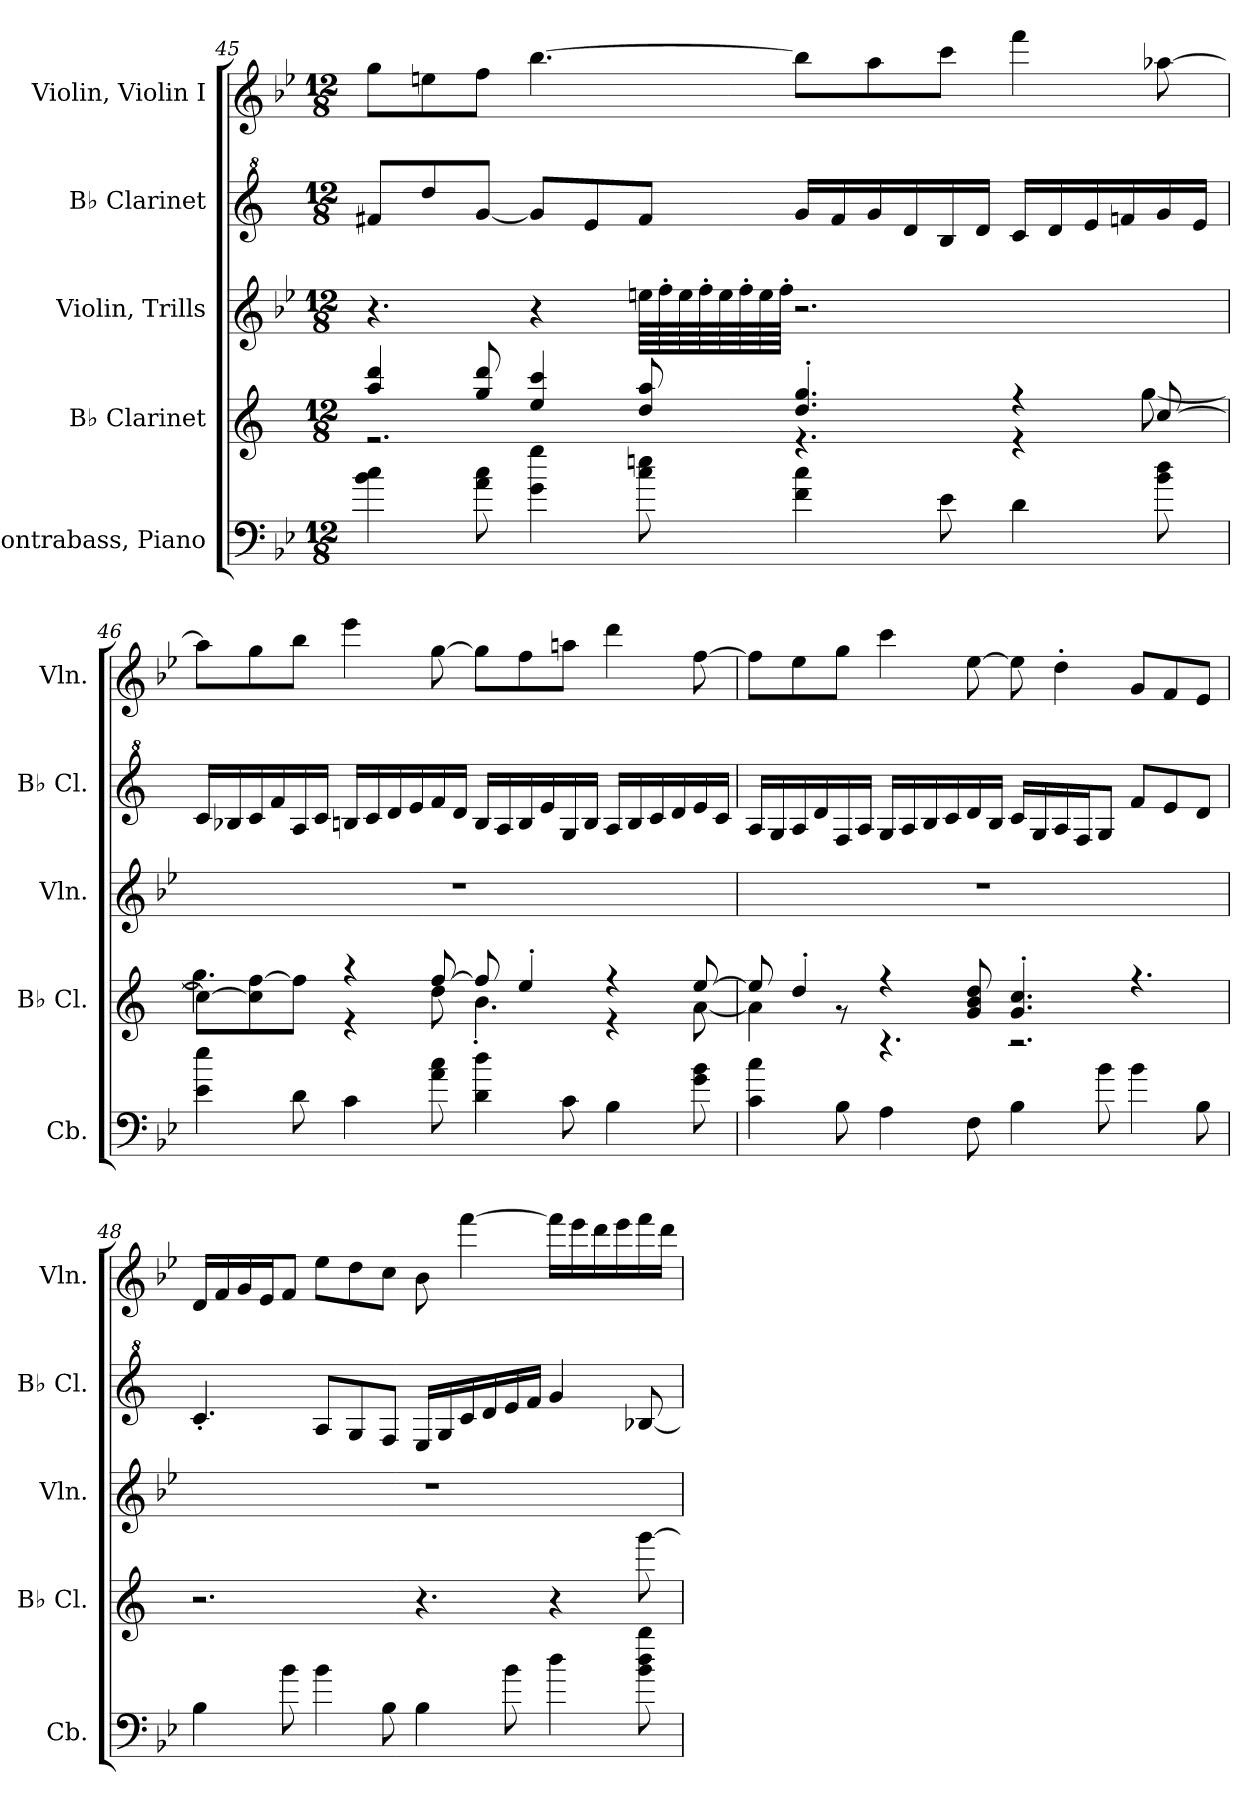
**kern	**kern	**kern	**kern	**kern
*part5	*part4	*part3	*part2	*part1
*staff5	*staff4	*staff3	*staff2	*staff1
*I"Contrabass, Piano	*I"B♭ Clarinet	*I"Violin, Trills	*I"B♭ Clarinet	*I"Violin, Violin I
*I'Cb.	*I'B♭ Cl.	*I'Vln.	*I'B♭ Cl.	*I'Vln.
!!LO:LB:g=z
*clefF4	*clefG2	*clefG2	*clefG^2	*clefG2
*ITrd7c12	*ITrd1c2	*	*ITrd1c2	*
*k[b-e-]	*k[b-e-]	*k[b-e-]	*k[b-e-]	*k[b-e-]
*M12/8	*M12/8	*M12/8	*M12/8	*M12/8
=45	=45	=45	=45	=45
*	*^	*	*	*
4B-\ 4c\	4gg/ 4ccc/	2.r	4.r	8een/L	8gg\L
.	.	.	.	8ccc/	8een\
8A\ 8c\	8ff/ 8ccc/	.	.	[8ff/J	8ff\J
4G\ 4g\	4dd/ 4bb-/	.	4r	8ff/L]	[4.bb-\
.	.	.	.	8dd/	.
8c\ 8en\	8cc/ 8gg/	.	64een\LLLL	8ee/J	.
.	.	.	64ff'\	.	.
.	.	.	64ee\	.	.
.	.	.	64ff'\	.	.
.	.	.	64ee\	.	.
.	.	.	64ff'\	.	.
.	.	.	64ee\	.	.
.	.	.	64ff'\JJJJ	.	.
4F\ 4c\	4.cc/' 4.ff/'	4.r	2.r	16ff/LL	8bb-\L]
.	.	.	.	16ee/	.
.	.	.	.	16ff/	8aa\
.	.	.	.	16cc/	.
8E-\	.	.	.	16a/	8ccc\J
.	.	.	.	16cc/JJ	.
4D\	4r	4r	.	16b-/LL	4fff\
.	.	.	.	16cc/	.
.	.	.	.	16dd/	.
.	.	.	.	16ee-X/	.
8B-\ 8d\	[8b-/	[8ff\	.	16ff/	[8aa-X\
.	.	.	.	16dd/JJ	.
!!LO:LB:g=z
=46	=46	=46	=46	=46	=46
4E-\ 4e-\	8b-\L_	4.ff\]	1.r	16b-/LL	8aa-\L]
.	.	.	.	16a-X/	.
.	8b-]\ [8ee-\	.	.	16b-/	8gg\
.	.	.	.	16ee-/	.
8D\	8ee-\J]	.	.	16g/	8bb-\J
.	.	.	.	16b-/JJ	.
4C\	4r	4r	.	16an/LL	4eee-\
.	.	.	.	16b-/	.
.	.	.	.	16cc/	.
.	.	.	.	16dd/	.
8A\ 8c\	[8ee-/	8cc\	.	16ee-/	[8gg\
.	.	.	.	16cc/JJ	.
4D\ 4d\	8ee-/]	4.a'\	.	16a/LL	8gg\L]
.	.	.	.	16g/	.
.	4dd'/	.	.	16a/	8ff\
.	.	.	.	16dd/	.
8C\	.	.	.	16f/	8aan\J
.	.	.	.	16a/JJ	.
4BB-\	4r	4r	.	16g/LL	4ddd\
.	.	.	.	16a/	.
.	.	.	.	16b-/	.
.	.	.	.	16cc/	.
8G\ 8B-\	[8dd/	[8g\	.	16dd/	[8ff\
.	.	.	.	16b-/JJ	.
!!LO:LB:g=z
=47	=47	=47	=47	=47	=47
4C\ 4c\	8dd/]	4g\]	1.r	16g/LL	8ff\L]
.	.	.	.	16f/	.
.	4cc'/	.	.	16g/	8ee-\
.	.	.	.	16cc/	.
8BB-\	.	8r	.	16e-/	8gg\J
.	.	.	.	16g/JJ	.
4AA\	4r	4.r	.	16f/LL	4ccc\
.	.	.	.	16g/	.
.	.	.	.	16a/	.
.	.	.	.	16b-/	.
8FF\	8f/ 8a/ 8cc/	.	.	16cc/	[8ee-\
.	.	.	.	16a/JJ	.
4BB-\	4.f/' 4.b-/'	2.r	.	16b-/LL	8ee-\]
.	.	.	.	16f/	.
.	.	.	.	16g/	4dd'\
.	.	.	.	16e-/J	.
8B-\	.	.	.	8f/J	.
4B-\	4.r	.	.	8ee-/L	8g/L
.	.	.	.	8dd/	8f/
8BB-\	.	.	.	8cc/J	8e-/J
*	*v	*v	*	*	*
=48	=48	=48	=48	=48
4BB-\	2.r	1.r	4.b-'/	16d/LL
.	.	.	.	16f/
.	.	.	.	16g/
.	.	.	.	16e-/J
8B-\	.	.	.	8f/J
4B-\	.	.	8g/L	8ee-\L
.	.	.	8f/	8dd\
8BB-\	.	.	8e-/J	8cc\J
4BB-\	4.r	.	16d/LL	8b-\
.	.	.	16f/	.
.	.	.	16b-/	[4fff\
.	.	.	16cc/	.
8B-\	.	.	16dd/	.
.	.	.	16ee-/JJ	.
4d\	4r	.	4ff/	16fff\LL]
.	.	.	.	16eee-\
.	.	.	.	16ddd\
.	.	.	.	16eee-\
8B-\ 8d\ 8b-\	[8fff\	.	[8a-X/	16fff\
.	.	.	.	16ddd\JJ
=	=	=	=	=
*-	*-	*-	*-	*-
